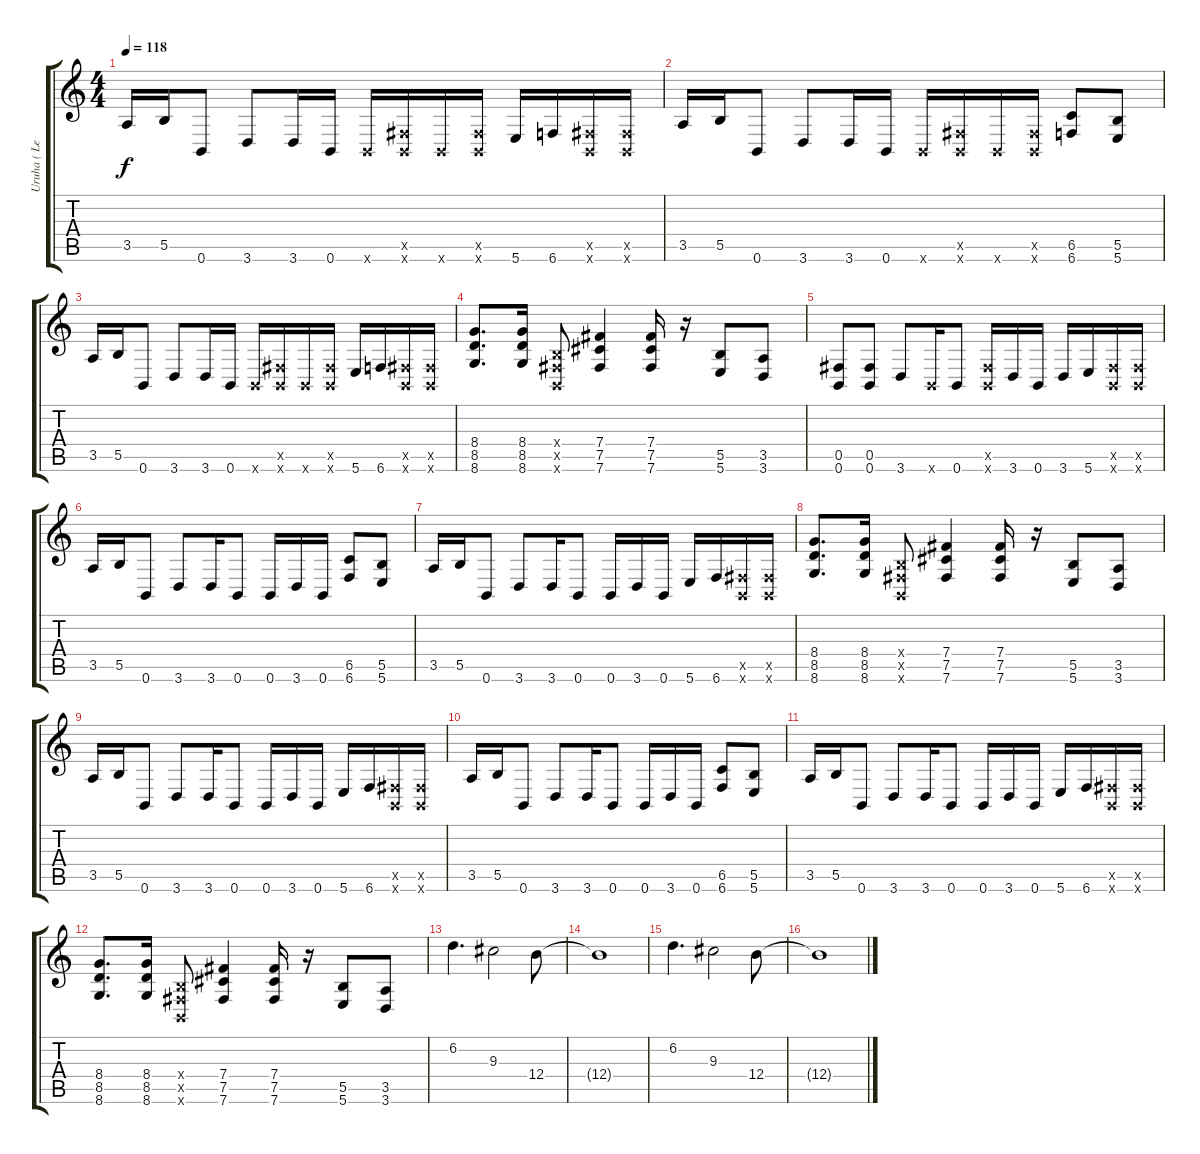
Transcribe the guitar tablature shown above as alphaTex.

\track ("Uruha ( Lead )" "Uruha ( Le") {instrument distortionguitar}
\staff {score tabs}
\tuning (Db4 Ab3 E3 B2 Gb2 B1) {hide}
\ts (4 4)
\tempo 118
\clef g2
\ks c
3.5.16{dy f} 5.5.16 0.6.8 3.6.8 3.6.16 0.6.16 0.6{x}.16 (0.5{x} 0.6{x}).16 0.6{x}.16 (0.5{x} 0.6{x}).16 5.6.16 6.6.16 (0.5{x} 0.6{x}).16 (0.5{x} 0.6{x}).16 |
3.5.16 5.5.16 0.6.8 3.6.8 3.6.16 0.6.16 0.6{x}.16 (0.5{x} 0.6{x}).16 0.6{x}.16 (0.5{x} 0.6{x}).16 (6.5 6.6).8 (5.5 5.6).8 |
3.5.16 5.5.16 0.6.8 3.6.8 3.6.16 0.6.16 0.6{x}.16 (0.5{x} 0.6{x}).16 0.6{x}.16 (0.5{x} 0.6{x}).16 5.6.16 6.6.16 (0.5{x} 0.6{x}).16 (0.5{x} 0.6{x}).16 |
(8.4 8.5 8.6).8{d} (8.4 8.5 8.6).16 (0.4{x} 0.5{x} 0.6{x}).8 (7.4 7.5 7.6).4 (7.4 7.5 7.6).16 r.16 (5.5 5.6).8 (3.5 3.6).8 |
(0.5 0.6).8 (0.5 0.6).8 3.6.8 0.6{x}.16 0.6.8 (0.5{x} 0.6{x}).16 3.6.16 0.6.16 3.6.16 5.6.16 (0.5{x} 0.6{x}).16 (0.5{x} 0.6{x}).16 |
3.5.16 5.5.16 0.6.8 3.6.8 3.6.16 0.6.8 0.6.16 3.6.16 0.6.16 (6.5 6.6).8 (5.5 5.6).8 |
3.5.16 5.5.16 0.6.8 3.6.8 3.6.16 0.6.8 0.6.16 3.6.16 0.6.16 5.6.16 6.6.16 (0.5{x} 0.6{x}).16 (0.5{x} 0.6{x}).16 |
(8.4 8.5 8.6).8{d} (8.4 8.5 8.6).16 (0.4{x} 0.5{x} 0.6{x}).8 (7.4 7.5 7.6).4 (7.4 7.5 7.6).16 r.16 (5.5 5.6).8 (3.5 3.6).8 |
3.5.16 5.5.16 0.6.8 3.6.8 3.6.16 0.6.8 0.6.16 3.6.16 0.6.16 5.6.16 6.6.16 (0.5{x} 0.6{x}).16 (0.5{x} 0.6{x}).16 |
3.5.16 5.5.16 0.6.8 3.6.8 3.6.16 0.6.8 0.6.16 3.6.16 0.6.16 (6.5 6.6).8 (5.5 5.6).8 |
3.5.16 5.5.16 0.6.8 3.6.8 3.6.16 0.6.8 0.6.16 3.6.16 0.6.16 5.6.16 6.6.16 (0.5{x} 0.6{x}).16 (0.5{x} 0.6{x}).16 |
(8.4 8.5 8.6).8{d} (8.4 8.5 8.6).16 (0.4{x} 0.5{x} 0.6{x}).8 (7.4 7.5 7.6).4 (7.4 7.5 7.6).16 r.16 (5.5 5.6).8 (3.5 3.6).8 |
\section ("" "")
6.2.4{d} 9.3.2 12.4.8 |
12.4{t}.1 |
6.2.4{d} 9.3.2 12.4.8 |
12.4{t}.1
